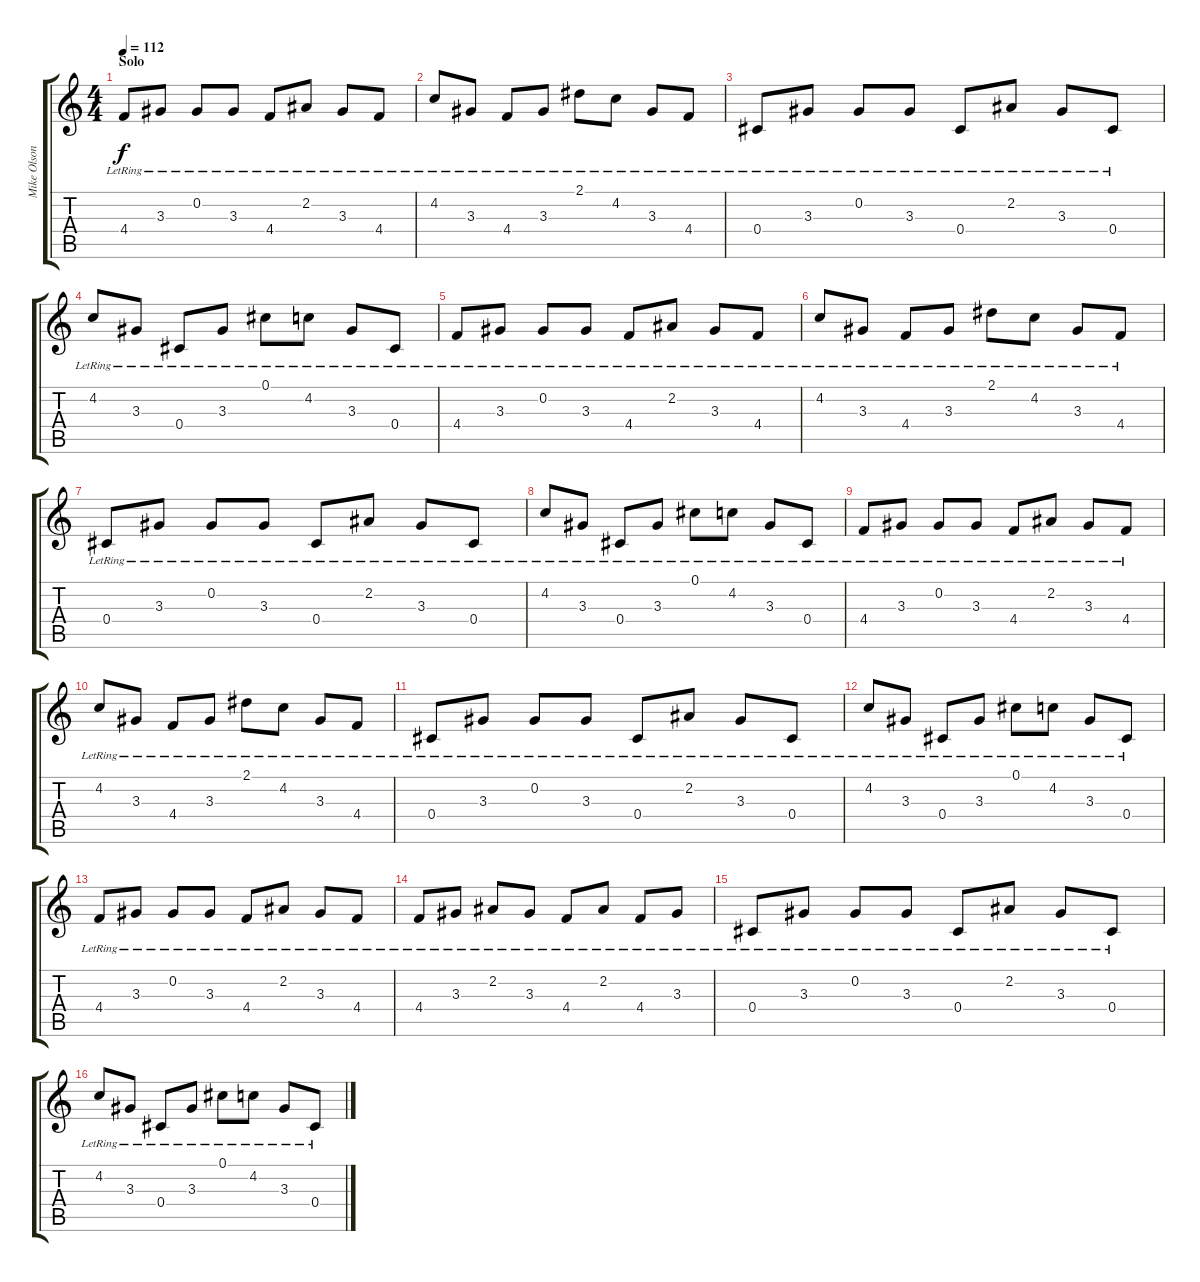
\track ("Mike Olson" "Mike Olson") {instrument acousticguitarsteel}
\staff {score tabs}
\tuning (Db4 Ab3 F3 Db3 Ab2 Db2) {hide}
\ts (4 4)
\section ("" "Solo")
\tempo 112
\clef g2
\ks c
4.4{lr}.8{dy f} 3.3{lr}.8 0.2{lr}.8 3.3{lr}.8 4.4{lr}.8 2.2{lr}.8 3.3{lr}.8 4.4{lr}.8 |
4.2{lr}.8 3.3{lr}.8 4.4{lr}.8 3.3{lr}.8 2.1{lr}.8 4.2{lr}.8 3.3{lr}.8 4.4{lr}.8 |
0.4{lr}.8 3.3{lr}.8 0.2{lr}.8 3.3{lr}.8 0.4{lr}.8 2.2{lr}.8 3.3{lr}.8 0.4{lr}.8 |
4.2{lr}.8 3.3{lr}.8 0.4{lr}.8 3.3{lr}.8 0.1{lr}.8 4.2{lr}.8 3.3{lr}.8 0.4{lr}.8 |
4.4{lr}.8 3.3{lr}.8 0.2{lr}.8 3.3{lr}.8 4.4{lr}.8 2.2{lr}.8 3.3{lr}.8 4.4{lr}.8 |
4.2{lr}.8 3.3{lr}.8 4.4{lr}.8 3.3{lr}.8 2.1{lr}.8 4.2{lr}.8 3.3{lr}.8 4.4{lr}.8 |
0.4{lr}.8 3.3{lr}.8 0.2{lr}.8 3.3{lr}.8 0.4{lr}.8 2.2{lr}.8 3.3{lr}.8 0.4{lr}.8 |
4.2{lr}.8 3.3{lr}.8 0.4{lr}.8 3.3{lr}.8 0.1{lr}.8 4.2{lr}.8 3.3{lr}.8 0.4{lr}.8 |
4.4{lr}.8 3.3{lr}.8 0.2{lr}.8 3.3{lr}.8 4.4{lr}.8 2.2{lr}.8 3.3{lr}.8 4.4{lr}.8 |
4.2{lr}.8 3.3{lr}.8 4.4{lr}.8 3.3{lr}.8 2.1{lr}.8 4.2{lr}.8 3.3{lr}.8 4.4{lr}.8 |
0.4{lr}.8 3.3{lr}.8 0.2{lr}.8 3.3{lr}.8 0.4{lr}.8 2.2{lr}.8 3.3{lr}.8 0.4{lr}.8 |
4.2{lr}.8 3.3{lr}.8 0.4{lr}.8 3.3{lr}.8 0.1{lr}.8 4.2{lr}.8 3.3{lr}.8 0.4{lr}.8 |
4.4{lr}.8 3.3{lr}.8 0.2{lr}.8 3.3{lr}.8 4.4{lr}.8 2.2{lr}.8 3.3{lr}.8 4.4{lr}.8 |
4.4{lr}.8 3.3{lr}.8 2.2{lr}.8 3.3{lr}.8 4.4{lr}.8 2.2{lr}.8 4.4{lr}.8 3.3{lr}.8 |
0.4{lr}.8 3.3{lr}.8 0.2{lr}.8 3.3{lr}.8 0.4{lr}.8 2.2{lr}.8 3.3{lr}.8 0.4{lr}.8 |
4.2{lr}.8 3.3{lr}.8 0.4{lr}.8 3.3{lr}.8 0.1{lr}.8 4.2{lr}.8 3.3{lr}.8 0.4{lr}.8
